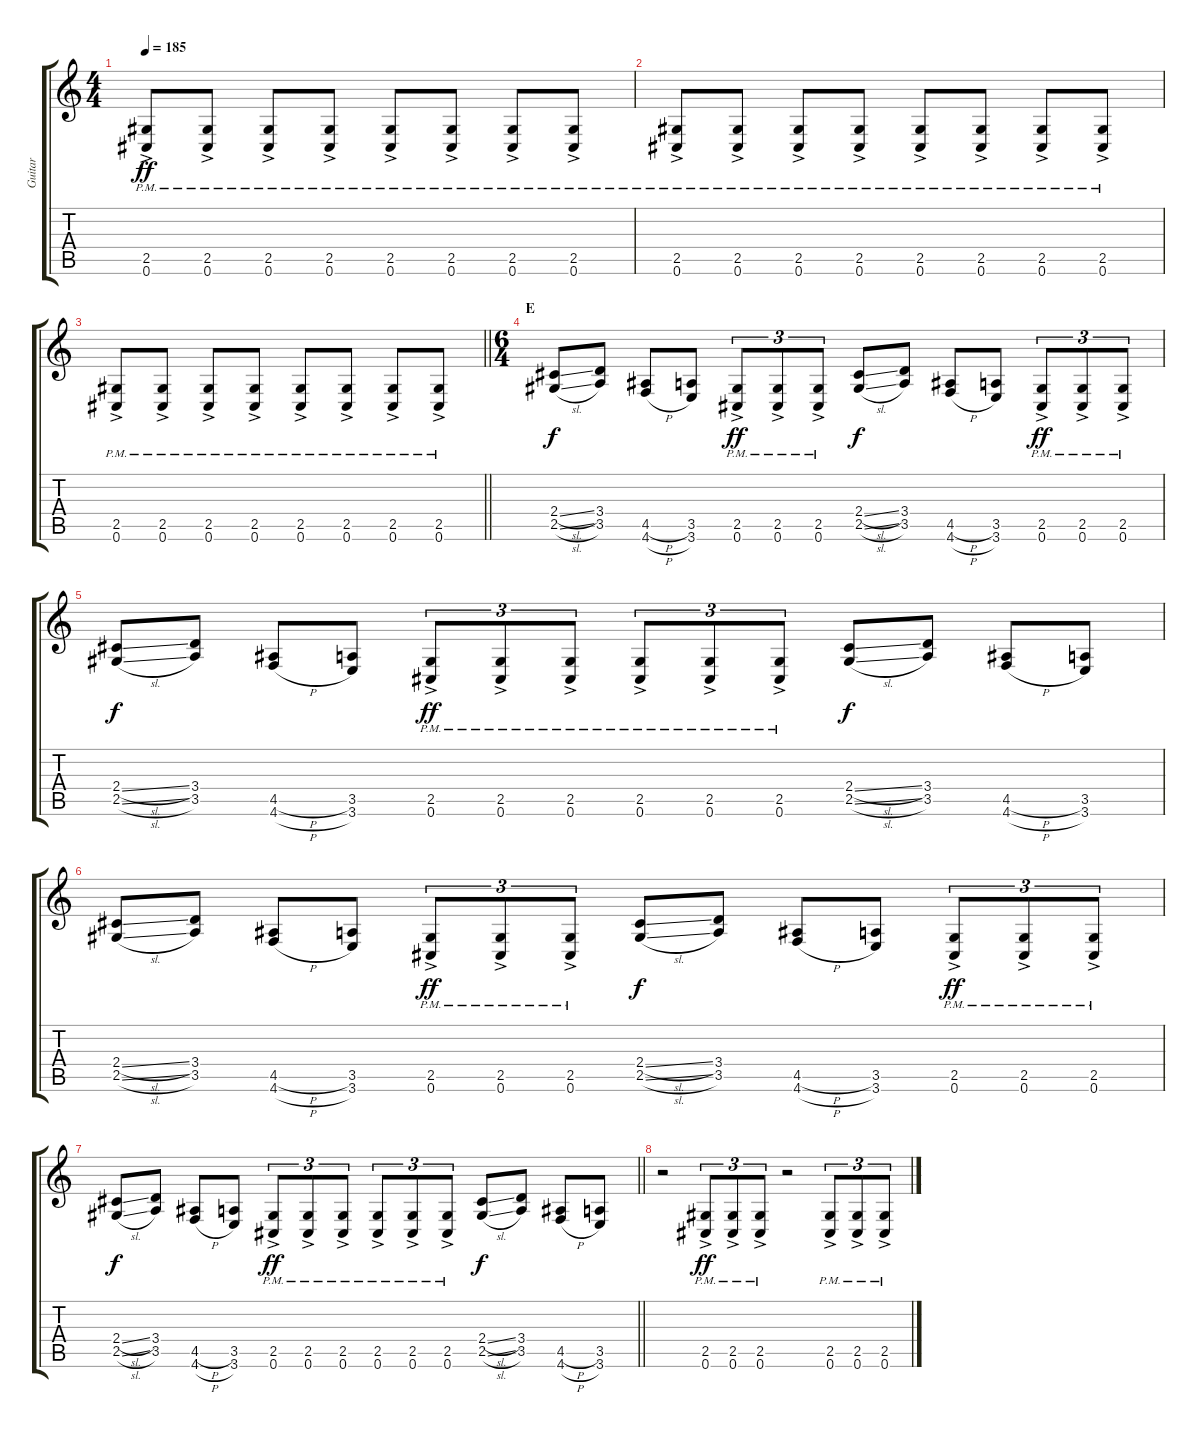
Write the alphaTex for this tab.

\track ("Guitar" "Guitar") {instrument distortionguitar}
\staff {score tabs}
\tuning (Db4 Ab3 E3 B2 Gb2 Db2) {hide}
\ts (4 4)
\tempo 185
\clef g2
\ks c
(2.5{ac pm} 0.6{ac pm}).8{dy ff} (2.5{ac pm} 0.6{ac pm}).8 (2.5{ac pm} 0.6{ac pm}).8 (2.5{ac pm} 0.6{ac pm}).8 (2.5{ac pm} 0.6{ac pm}).8 (2.5{ac pm} 0.6{ac pm}).8 (2.5{ac pm} 0.6{ac pm}).8 (2.5{ac pm} 0.6{ac pm}).8 |
(2.5{ac pm} 0.6{ac pm}).8 (2.5{ac pm} 0.6{ac pm}).8 (2.5{ac pm} 0.6{ac pm}).8 (2.5{ac pm} 0.6{ac pm}).8 (2.5{ac pm} 0.6{ac pm}).8 (2.5{ac pm} 0.6{ac pm}).8 (2.5{ac pm} 0.6{ac pm}).8 (2.5{ac pm} 0.6{ac pm}).8 |
\barLineRight lightlight
(2.5{ac pm} 0.6{ac pm}).8 (2.5{ac pm} 0.6{ac pm}).8 (2.5{ac pm} 0.6{ac pm}).8 (2.5{ac pm} 0.6{ac pm}).8 (2.5{ac pm} 0.6{ac pm}).8 (2.5{ac pm} 0.6{ac pm}).8 (2.5{ac pm} 0.6{ac pm}).8 (2.5{ac pm} 0.6{ac pm}).8 |
\ts (6 4)
\section ("" "E")
(2.4{sl} 2.5{sl}).8{dy f} (3.4 3.5).8 (4.5{h} 4.6{h}).8 (3.5 3.6).8 (2.5{ac pm} 0.6{ac pm}).8{tu (3 2) dy ff} (2.5{ac pm} 0.6{ac pm}).8{tu (3 2)} (2.5{ac pm} 0.6{ac pm}).8{tu (3 2)} (2.4{sl} 2.5{sl}).8{dy f} (3.4 3.5).8 (4.5{h} 4.6{h}).8 (3.5 3.6).8 (2.5{ac pm} 0.6{ac pm}).8{tu (3 2) dy ff} (2.5{ac pm} 0.6{ac pm}).8{tu (3 2)} (2.5{ac pm} 0.6{ac pm}).8{tu (3 2)} |
(2.4{sl} 2.5{sl}).8{dy f} (3.4 3.5).8 (4.5{h} 4.6{h}).8 (3.5 3.6).8 (2.5{ac pm} 0.6{ac pm}).8{tu (3 2) dy ff} (2.5{ac pm} 0.6{ac pm}).8{tu (3 2)} (2.5{ac pm} 0.6{ac pm}).8{tu (3 2)} (2.5{ac pm} 0.6{ac pm}).8{tu (3 2)} (2.5{ac pm} 0.6{ac pm}).8{tu (3 2)} (2.5{ac pm} 0.6{ac pm}).8{tu (3 2)} (2.4{sl} 2.5{sl}).8{dy f} (3.4 3.5).8 (4.5{h} 4.6{h}).8 (3.5 3.6).8 |
(2.4{sl} 2.5{sl}).8 (3.4 3.5).8 (4.5{h} 4.6{h}).8 (3.5 3.6).8 (2.5{ac pm} 0.6{ac pm}).8{tu (3 2) dy ff} (2.5{ac pm} 0.6{ac pm}).8{tu (3 2)} (2.5{ac pm} 0.6{ac pm}).8{tu (3 2)} (2.4{sl} 2.5{sl}).8{dy f} (3.4 3.5).8 (4.5{h} 4.6{h}).8 (3.5 3.6).8 (2.5{ac pm} 0.6{ac pm}).8{tu (3 2) dy ff} (2.5{ac pm} 0.6{ac pm}).8{tu (3 2)} (2.5{ac pm} 0.6{ac pm}).8{tu (3 2)} |
\barLineRight lightlight
(2.4{sl} 2.5{sl}).8{dy f} (3.4 3.5).8 (4.5{h} 4.6{h}).8 (3.5 3.6).8 (2.5{ac pm} 0.6{ac pm}).8{tu (3 2) dy ff} (2.5{ac pm} 0.6{ac pm}).8{tu (3 2)} (2.5{ac pm} 0.6{ac pm}).8{tu (3 2)} (2.5{ac pm} 0.6{ac pm}).8{tu (3 2)} (2.5{ac pm} 0.6{ac pm}).8{tu (3 2)} (2.5{ac pm} 0.6{ac pm}).8{tu (3 2)} (2.4{sl} 2.5{sl}).8{dy f} (3.4 3.5).8 (4.5{h} 4.6{h}).8 (3.5 3.6).8 |
\section ("" "")
r.2 (2.5{ac pm} 0.6{ac pm}).8{tu (3 2) dy ff} (2.5{ac pm} 0.6{ac pm}).8{tu (3 2)} (2.5{ac pm} 0.6{ac pm}).8{tu (3 2)} r.2 (2.5{ac pm} 0.6{ac pm}).8{tu (3 2)} (2.5{ac pm} 0.6{ac pm}).8{tu (3 2)} (2.5{ac pm} 0.6{ac pm}).8{tu (3 2)}
